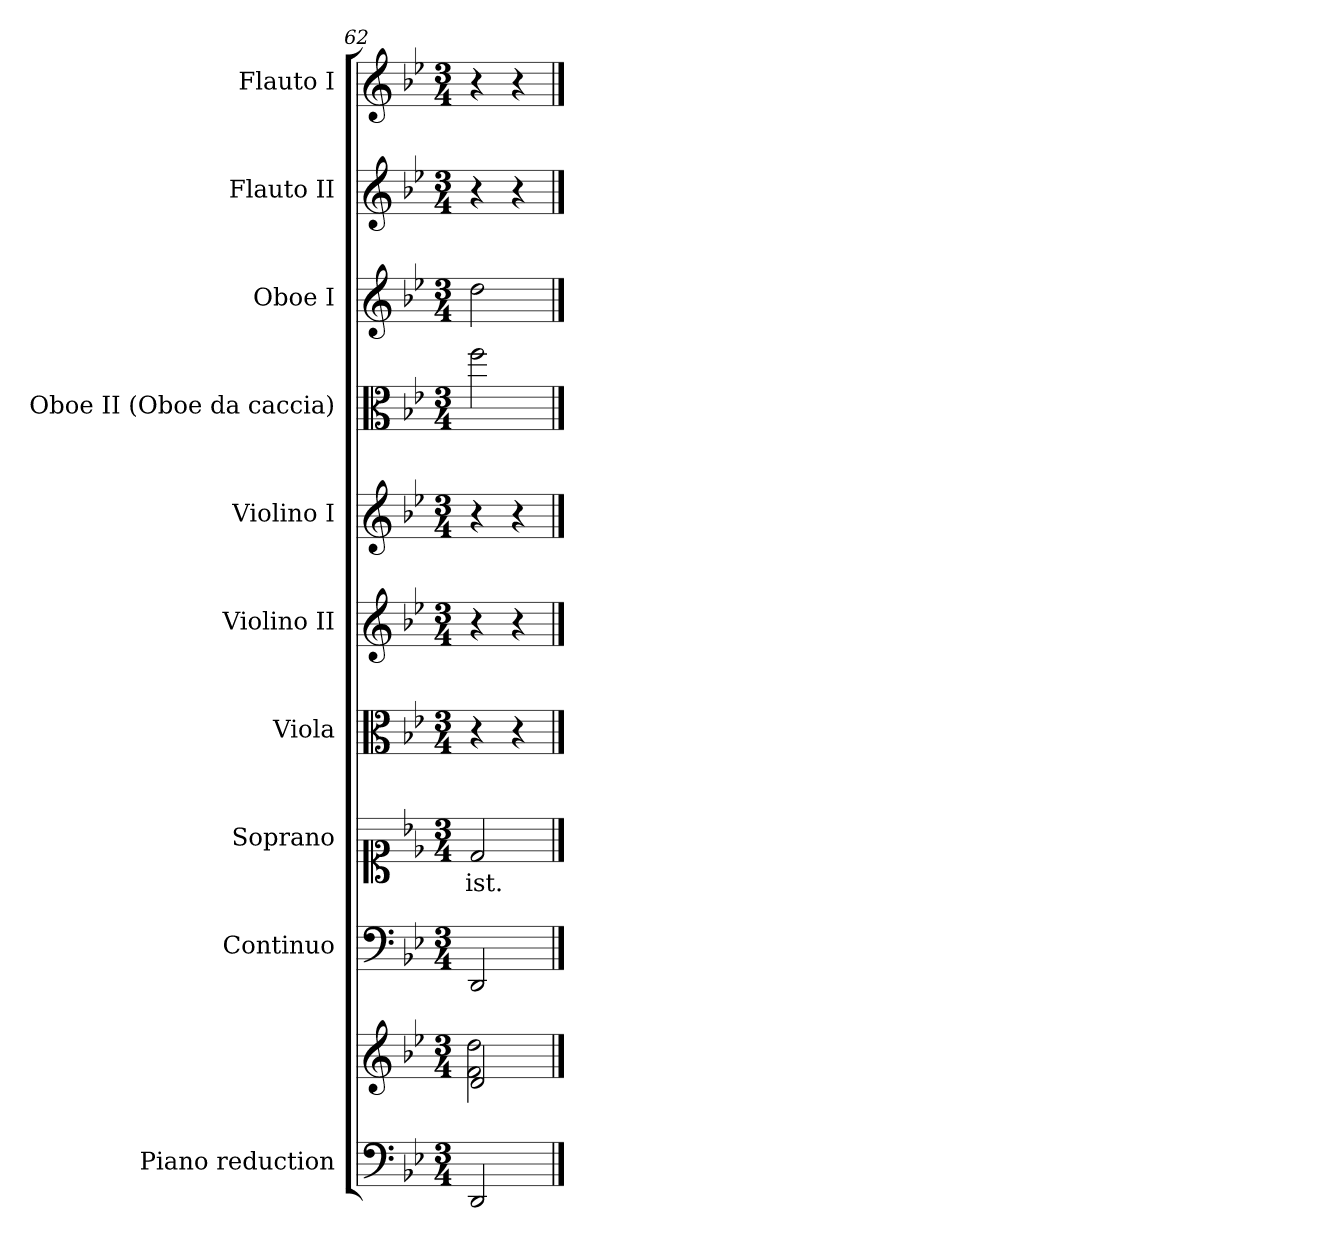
**kern	**kern	**kern	**kern	**text	**kern	**kern	**kern	**kern	**kern	**kern	**kern
*part10	*part10	*part9	*part8	*part8	*part7	*part6	*part5	*part4	*part3	*part2	*part1
*staff11	*staff10	*staff9	*staff8	*staff8	*staff7	*staff6	*staff5	*staff4	*staff3	*staff2	*staff1
*I"Piano reduction	*	*I"Continuo	*I"Soprano	*	*I"Viola	*I"Violino II	*I"Violino I	*I"Oboe II (Oboe da caccia)	*I"Oboe I	*I"Flauto II	*I"Flauto I
*I'Pno	*	*	*	*	*I'Vla	*I'Vln	*I'Vln	*	*I'Ob	*I'Fl	*I'Fl
*clefF4	*clefG2	*clefF4	*clefC1	*	*clefC3	*clefG2	*clefG2	*clefC3	*clefG2	*clefG2	*clefG2
*	*	*	*	*	*	*	*	*ITrd12c21	*	*	*
*k[b-e-]	*k[b-e-]	*k[b-e-]	*k[b-e-]	*	*k[b-e-]	*k[b-e-]	*k[b-e-]	*k[b-e-]	*k[b-e-]	*k[b-e-]	*k[b-e-]
*M3/4	*M3/4	*M3/4	*M3/4	*	*M3/4	*M3/4	*M3/4	*M3/4	*M3/4	*M3/4	*M3/4
=62	=62	=62	=62	=62	=62	=62	=62	=62	=62	=62	=62
*	*^	*	*	*	*	*	*	*	*	*	*
!	!	!	!	!	!LO:LY:b	!	!	!	!	!	!	!
2DD/	2d/	2f\ 2dd\	2DD/	2d/	ist.	4r	4r	4r	2f\	2dd\	4r	4r
.	.	.	.	.	.	4r	4r	4r	.	.	4r	4r
*	*v	*v	*	*	*	*	*	*	*	*	*	*
==	==	==	==	==	==	==	==	==	==	==	==
*-	*-	*-	*-	*-	*-	*-	*-	*-	*-	*-	*-
